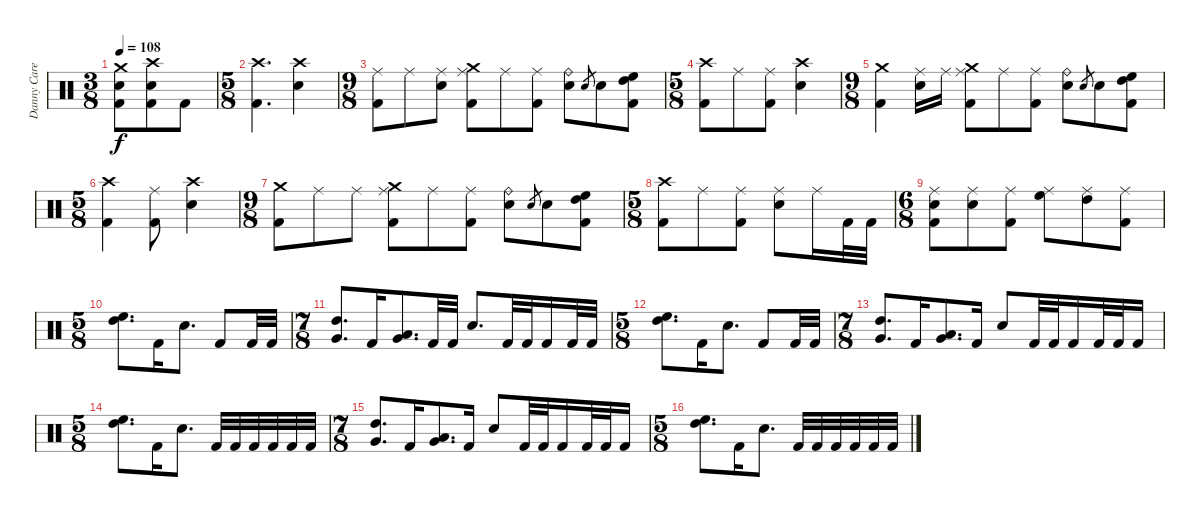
\track ("Danny Carey" "Danny Care") {instrument percussion}
\staff {score}
\articulation defaults
\ts (3 8)
\tempo 108
\clef neutral
\ks c
("Crash medium (hit)" "Electric Snare (hit)" "Kick (hit) 2").8{dy f} ("Crash high (hit)" "Electric Snare (hit)" "Kick (hit) 2").8 "Kick (hit) 2".8 |
\ts (5 8)
("Crash high (hit)" "Kick (hit) 2").4{d} ("Crash high (hit)" "Electric Snare (hit)").4 |
\ts (9 8)
("Ride (middle)" "Kick (hit) 2").8 "Ride (middle)".8 ("Ride (middle)" "Electric Snare (hit)").8 ("Crash medium (hit)" "Ride (middle)" "Kick (hit) 2").8 "Ride (middle)".8 ("Ride (middle)" "Kick (hit) 2").8 ("Ride (bell)" "Electric Snare (hit)").8 "Electric Snare (hit)".8{gr} "Electric Snare (hit)".8 ("High Floor Tom (hit)" "High Tom (hit)" "Kick (hit) 2").8 |
\ts (5 8)
("Crash high (hit)" "Kick (hit) 2").8 "Ride (middle)".8 ("Ride (middle)" "Kick (hit) 2").8 ("Crash high (hit)" "Electric Snare (hit)").4 |
\ts (9 8)
("Crash medium (hit)" "Kick (hit) 2").4 ("Ride (middle)" "Electric Snare (hit)").16 "Ride (middle)".16 ("Crash medium (hit)" "Ride (middle)" "Kick (hit) 2").8 "Ride (middle)".8 ("Ride (middle)" "Kick (hit) 2").8 ("Ride (bell)" "Electric Snare (hit)").8 "Electric Snare (hit)".8{gr} "Electric Snare (hit)".8 ("High Floor Tom (hit)" "High Tom (hit)" "Kick (hit) 2").8 |
\ts (5 8)
("Crash high (hit)" "Kick (hit) 2").4 ("Ride (middle)" "Kick (hit) 2").8 ("Crash high (hit)" "Electric Snare (hit)").4 |
\ts (9 8)
("Crash medium (hit)" "Kick (hit) 2").8 "Ride (middle)".8 "Ride (middle)".8 ("Crash medium (hit)" "Ride (middle)" "Kick (hit) 2").8 "Ride (middle)".8 ("Ride (middle)" "Kick (hit) 2").8 ("Ride (bell)" "Electric Snare (hit)").8 "Electric Snare (hit)".8{gr} "Electric Snare (hit)".8 ("High Floor Tom (hit)" "High Tom (hit)" "Kick (hit) 2").8 |
\ts (5 8)
("Crash high (hit)" "Kick (hit) 2").8 "Ride (middle)".8 ("Ride (middle)" "Kick (hit) 2").8 ("Ride (middle)" "Electric Snare (hit)").8 "Ride (middle)".16 "Kick (hit) 2".32 "Kick (hit) 2".32 |
\ts (6 8)
("Ride (middle)" "Electric Snare (hit)" "Kick (hit) 2").8 ("Ride (middle)" "Electric Snare (hit)").8 ("Ride (middle)" "Kick (hit) 2").8 ("Ride (middle)" "High Floor Tom (hit)").8 ("Ride (middle)" "High Tom (hit)").8 ("Ride (middle)" "Kick (hit) 2").8 |
\ts (5 8)
("High Floor Tom (hit)" "High Tom (hit)").8{d} "Kick (hit) 2".16 "Electric Snare (hit)".8{d} "Kick (hit) 2".8 "Kick (hit) 2".32 "Kick (hit) 2".32 |
\ts (7 8)
("High Tom (hit)" "Very Low Tom (hit)").8{d} "Kick (hit) 2".16 ("Very Low Tom (hit)" "Low Floor Tom (hit)").8{d} "Kick (hit) 2".32 "Kick (hit) 2".32 "Electric Snare (hit)".8{d} "Kick (hit) 2".32 "Kick (hit) 2".32 "Kick (hit) 2".16 "Kick (hit) 2".32 "Kick (hit) 2".32 |
\ts (5 8)
("High Floor Tom (hit)" "High Tom (hit)").8{d} "Kick (hit) 2".16 "Electric Snare (hit)".8{d} "Kick (hit) 2".8 "Kick (hit) 2".32 "Kick (hit) 2".32 |
\ts (7 8)
("High Tom (hit)" "Very Low Tom (hit)").8{d} "Kick (hit) 2".16 ("Very Low Tom (hit)" "Low Floor Tom (hit)").8{d} "Kick (hit) 2".16 "Electric Snare (hit)".8 "Kick (hit) 2".32 "Kick (hit) 2".32 "Kick (hit) 2".16 "Kick (hit) 2".32 "Kick (hit) 2".32 "Kick (hit) 2".16 |
\ts (5 8)
("High Floor Tom (hit)" "High Tom (hit)").8{d} "Kick (hit) 2".16 "Electric Snare (hit)".8{d} "Kick (hit) 2".32 "Kick (hit) 2".32 "Kick (hit) 2".32 "Kick (hit) 2".32 "Kick (hit) 2".32 "Kick (hit) 2".32 |
\ts (7 8)
("High Tom (hit)" "Very Low Tom (hit)").8{d} "Kick (hit) 2".16 ("Very Low Tom (hit)" "Low Floor Tom (hit)").8{d} "Kick (hit) 2".16 "Electric Snare (hit)".8 "Kick (hit) 2".32 "Kick (hit) 2".32 "Kick (hit) 2".16 "Kick (hit) 2".32 "Kick (hit) 2".32 "Kick (hit) 2".16 |
\ts (5 8)
("High Floor Tom (hit)" "High Tom (hit)").8{d} "Kick (hit) 2".16 "Electric Snare (hit)".8{d} "Kick (hit) 2".32 "Kick (hit) 2".32 "Kick (hit) 2".32 "Kick (hit) 2".32 "Kick (hit) 2".32 "Kick (hit) 2".32
